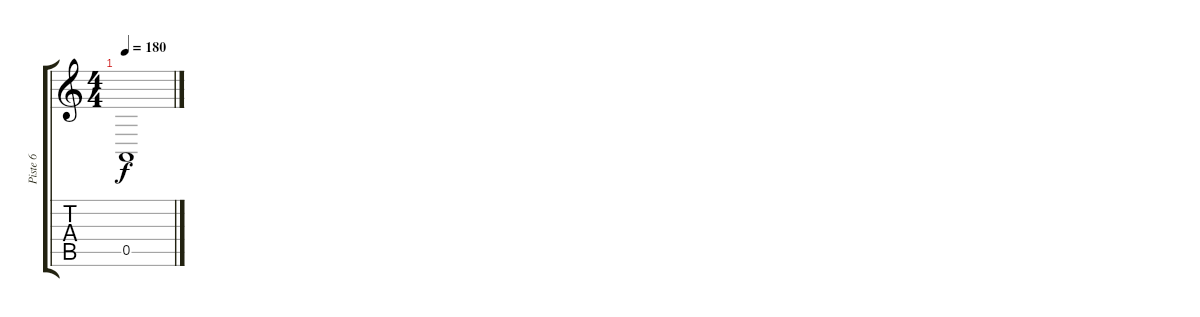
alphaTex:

\track ("Piste 6" "Piste 6") {instrument bassoon}
\staff {score tabs}
\tuning (E4 B3 G3 D3 A2 E2) {hide}
\ts (4 4)
\tempo 180
\clef g2
\ks c
0.5.1{dy f}
